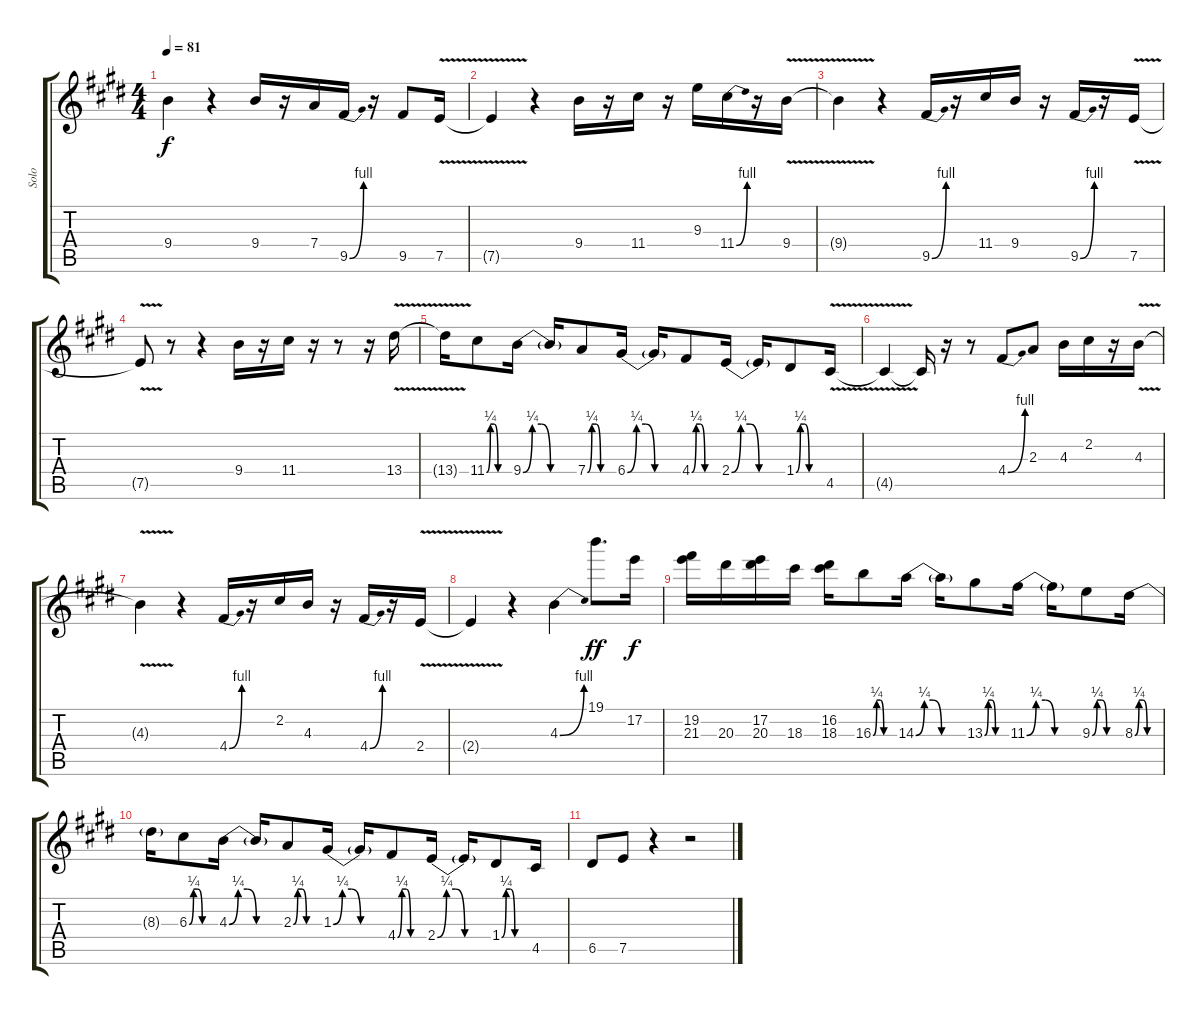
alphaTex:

\track ("Solo" "Solo") {instrument banjo}
\staff {score tabs}
\tuning (E4 B3 G3 D3 A2 E2) {hide}
\displaytranspose 12
\ts (4 4)
\tempo 81
\clef g2
\ks c#minor
9.4{t}.4{dy f} r.4 9.4.16 r.16 7.4.16 9.5{be (bend 0 0 60 4)}.16 r.16 9.5.8 7.5{v}.16 |
\ks e
7.5{t}.4 r.4 9.4.16 r.16 11.4.16 r.16 9.3.16 11.4{be (bend 0 0 60 4)}.16 r.16 9.4{v}.16 |
\ks c#minor
9.4{t}.4 r.4 9.5{be (bend 0 0 60 4)}.16 r.16 11.4.16 9.4.16 r.16 9.5{be (bend 0 0 60 4)}.16 r.16 7.5{v}.16 |
7.5{t}.8 r.8 r.4 9.4.16 r.16 11.4.16 r.16 r.8 r.16 13.4{v}.16 |
\ks e
13.4{t}.16 11.4{be (custom 0 0 10 1 20 1 30 0 60 0)}.8 9.4{be (custom 0 0 10 1 20 1 30 0 60 0)}.16 9.4{t}.16 7.4{be (custom 0 0 10 1 20 1 30 0 60 0)}.8 6.4{be (custom 0 0 10 1 20 1 30 0 60 0)}.16 6.4{t}.16 4.4{be (custom 0 0 10 1 20 1 30 0 60 0)}.8 2.4{be (custom 0 0 10 1 20 1 30 0 60 0)}.16 2.4{t}.16 1.4{be (custom 0 0 10 1 20 1 30 0 60 0)}.8 4.5{v}.16 |
\ks c#minor
4.5{t}.4 4.5{t}.16 r.16 r.8 4.4{be (bend 0 0 60 4)}.8 2.3.8 4.3.16 2.2.16 r.16 4.3{v}.16 |
4.3{t}.4 r.4 4.4{be (bend 0 0 60 4)}.16 r.16 2.2.16 4.3.16 r.16 4.4{be (bend 0 0 60 4)}.16 r.16 2.4{v}.16 |
\ks e
2.4{t}.4{volume 0} r.4 4.3{be (bend 0 0 60 4)}.4 19.1.8{d dy ff} 17.2.16{dy f} |
\ks c#minor
(19.2 21.3).16 20.3.16 (17.2 20.3).16 18.3.16 (16.2 18.3).16 16.3{be (custom 0 0 10 1 20 1 30 0 60 0)}.8 14.3{be (custom 0 0 10 1 20 1 30 0 60 0)}.16 14.3{t}.16 13.3{be (custom 0 0 10 1 20 1 30 0 60 0)}.8 11.3{be (custom 0 0 10 1 20 1 30 0 60 0)}.16 11.3{t}.16 9.3{be (custom 0 0 10 1 20 1 30 0 60 0)}.8 8.3{be (custom 0 0 10 1 20 1 30 0 60 0)}.16 |
8.3{t}.16 6.3{be (custom 0 0 10 1 20 1 30 0 60 0)}.8 4.3{be (custom 0 0 10 1 20 1 30 0 60 0)}.16 4.3{t}.16 2.3{be (custom 0 0 10 1 20 1 30 0 60 0)}.8 1.3{be (custom 0 0 10 1 20 1 30 0 60 0)}.16 1.3{t}.16 4.4{be (custom 0 0 10 1 20 1 30 0 60 0)}.8 2.4{be (custom 0 0 10 1 20 1 30 0 60 0)}.16 2.4{t}.16 1.4{be (custom 0 0 10 1 20 1 30 0 60 0)}.8 4.5.16 |
6.5.8 7.5.8 r.4 r.2
